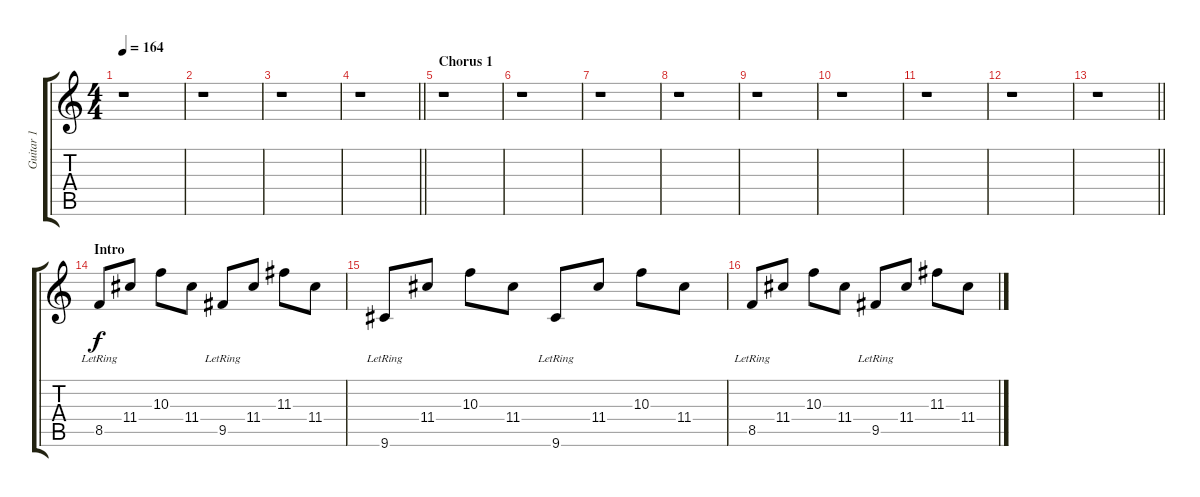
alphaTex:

\track ("Guitar 1" "Guitar 1") {instrument overdrivenguitar}
\staff {score tabs}
\tuning (E4 B3 G3 D3 A2 E2) {hide}
\ts (4 4)
\tempo 164
\clef g2
\ks c
r.1{dy f} |
r.1 |
r.1 |
\barLineRight lightlight
r.1 |
\section ("" "Chorus 1")
r.1 |
r.1 |
r.1 |
r.1 |
r.1 |
r.1 |
r.1 |
r.1 |
\barLineRight lightlight
r.1 |
\section ("" "Intro")
8.5{lr}.8 11.4.8 10.3.8 11.4.8 9.5{lr}.8 11.4.8 11.3.8 11.4.8 |
9.6{lr}.8 11.4.8 10.3.8 11.4.8 9.6{lr}.8 11.4.8 10.3.8 11.4.8 |
8.5{lr}.8 11.4.8 10.3.8 11.4.8 9.5{lr}.8 11.4.8 11.3.8 11.4.8
